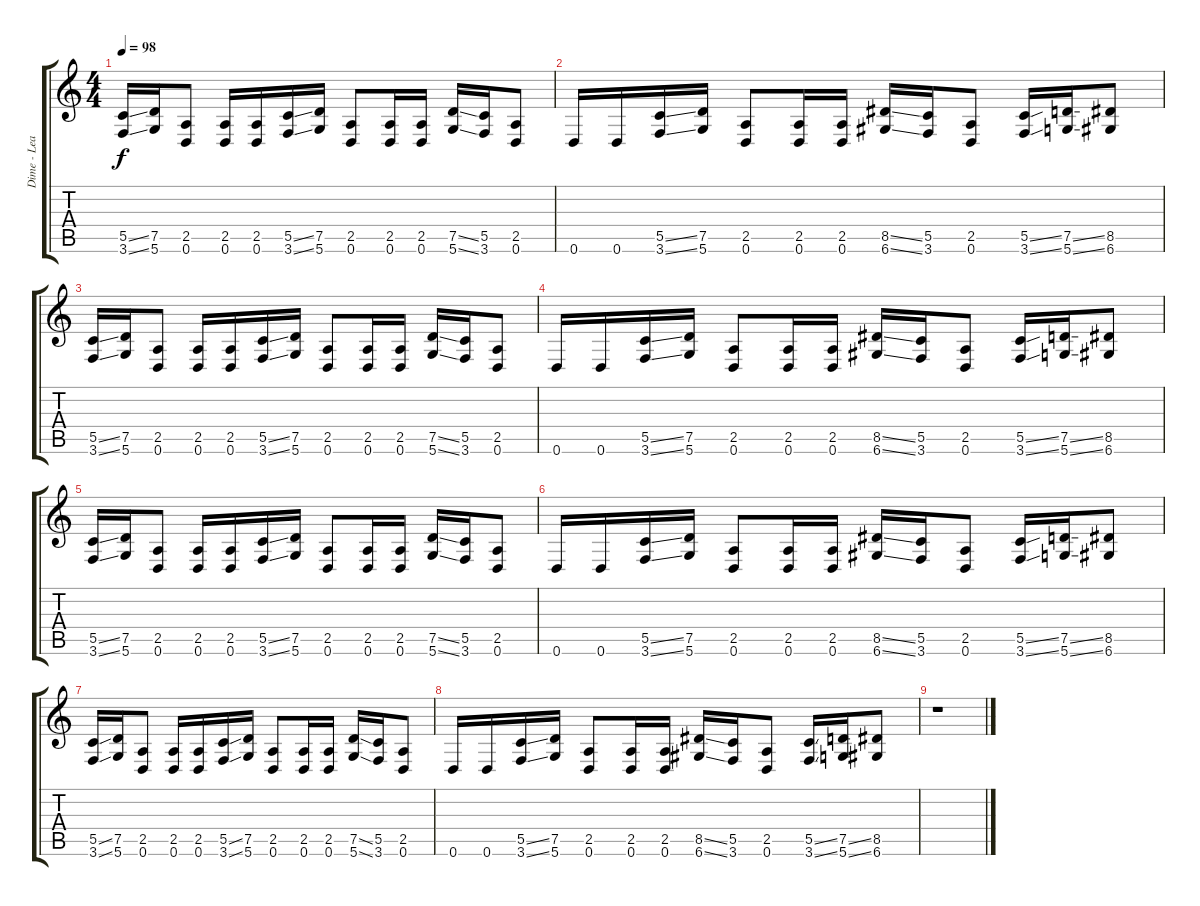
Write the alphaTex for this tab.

\track ("Dime - Lead Guitar" "Dime - Lea") {instrument overdrivenguitar}
\staff {score tabs}
\tuning (D4 A3 F3 C3 G2 D2) {hide}
\ts (4 4)
\tempo 98
\clef g2
\ks c
(5.5{ss} 3.6{ss}).16{dy f} (7.5 5.6).16 (2.5 0.6).8 (2.5 0.6).16 (2.5 0.6).16 (5.5{ss} 3.6{ss}).16 (7.5 5.6).16 (2.5 0.6).8 (2.5 0.6).16 (2.5 0.6).16 (7.5{ss} 5.6{ss}).16 (5.5 3.6).16 (2.5 0.6).8 |
0.6.16 0.6.16 (5.5{ss} 3.6{ss}).16 (7.5 5.6).16 (2.5 0.6).8 (2.5 0.6).16 (2.5 0.6).16 (8.5{ss} 6.6{ss}).16 (5.5 3.6).16 (2.5 0.6).8 (5.5{ss} 3.6{ss}).16 (7.5{ss} 5.6{ss}).16 (8.5 6.6).8 |
(5.5{ss} 3.6{ss}).16 (7.5 5.6).16 (2.5 0.6).8 (2.5 0.6).16 (2.5 0.6).16 (5.5{ss} 3.6{ss}).16 (7.5 5.6).16 (2.5 0.6).8 (2.5 0.6).16 (2.5 0.6).16 (7.5{ss} 5.6{ss}).16 (5.5 3.6).16 (2.5 0.6).8 |
0.6.16 0.6.16 (5.5{ss} 3.6{ss}).16 (7.5 5.6).16 (2.5 0.6).8 (2.5 0.6).16 (2.5 0.6).16 (8.5{ss} 6.6{ss}).16 (5.5 3.6).16 (2.5 0.6).8 (5.5{ss} 3.6{ss}).16 (7.5{ss} 5.6{ss}).16 (8.5 6.6).8 |
(5.5{ss} 3.6{ss}).16{volume 5} (7.5 5.6).16 (2.5 0.6).8 (2.5 0.6).16 (2.5 0.6).16 (5.5{ss} 3.6{ss}).16 (7.5 5.6).16 (2.5 0.6).8 (2.5 0.6).16 (2.5 0.6).16 (7.5{ss} 5.6{ss}).16 (5.5 3.6).16 (2.5 0.6).8 |
0.6.16 0.6.16 (5.5{ss} 3.6{ss}).16 (7.5 5.6).16 (2.5 0.6).8 (2.5 0.6).16 (2.5 0.6).16 (8.5{ss} 6.6{ss}).16 (5.5 3.6).16 (2.5 0.6).8 (5.5{ss} 3.6{ss}).16 (7.5{ss} 5.6{ss}).16 (8.5 6.6).8 |
(5.5{ss} 3.6{ss}).16{volume 0} (7.5 5.6).16 (2.5 0.6).8 (2.5 0.6).16 (2.5 0.6).16 (5.5{ss} 3.6{ss}).16 (7.5 5.6).16 (2.5 0.6).8 (2.5 0.6).16 (2.5 0.6).16 (7.5{ss} 5.6{ss}).16 (5.5 3.6).16 (2.5 0.6).8 |
0.6.16 0.6.16 (5.5{ss} 3.6{ss}).16 (7.5 5.6).16 (2.5 0.6).8 (2.5 0.6).16 (2.5 0.6).16 (8.5{ss} 6.6{ss}).16 (5.5 3.6).16 (2.5 0.6).8 (5.5{ss} 3.6{ss}).16 (7.5{ss} 5.6{ss}).16 (8.5 6.6).8 |
r.1
